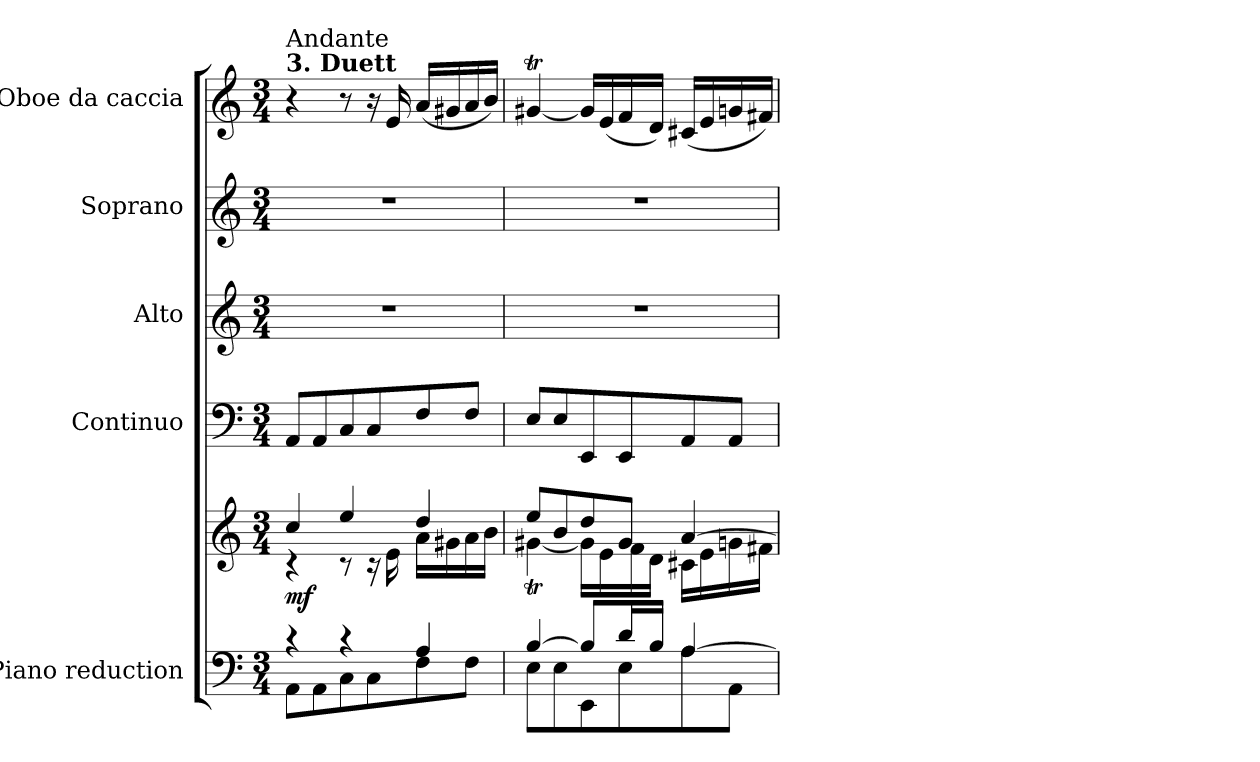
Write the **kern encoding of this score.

**kern	**kern	**dynam	**kern	**kern	**kern	**kern
*part5	*part5	*part5	*part4	*part3	*part2	*part1
*staff6	*staff5	*staff5/6	*staff4	*staff3	*staff2	*staff1
*I"Piano reduction	*	*	*I"Continuo	*I"Alto	*I"Soprano	*I"Oboe da caccia
*I'Pno	*	*	*	*	*	*I'Ob
*stria5	*stria5	*	*	*	*	*
*clefF4	*clefG2	*	*clefF4	*clefG2	*clefG2	*clefG2
*k[]	*k[]	*	*k[]	*k[]	*k[]	*k[]
*M3/4	*M3/4	*	*M3/4	*M3/4	*M3/4	*M3/4
=1	=1	=1	=1	=1	=1	=1
*^	*^	*	*	*	*	*
!	!	!	!	!	!	!	!	!LO:TX:a:B:t=3. Duett
!	!	!	!	!	!	!	!	!LO:TX:a:t=Andante
!	!	!	!	!LO:DY:b	!	!	!	!
4r	8AA\L	4cc/	4r	mf	8AA/L	2.r	2.r	4r
.	8AA\	.	.	.	8AA/	.	.	.
4r	8C\	4ee/	8r	.	8C/	.	.	8r
.	8C\	.	16r	.	8C/	.	.	16r
.	.	.	16e\	.	.	.	.	16e/
4A/	8F\	4dd/	16a\LL	.	8F/	.	.	(16a/LL
.	.	.	16g#X\	.	.	.	.	16g#X/
.	8F\J	.	16a\	.	8F/J	.	.	16a/
.	.	.	16b\JJ	.	.	.	.	16b/JJ)
=2	=2	=2	=2	=2	=2	=2	=2	=2
[4B/	8E\L	8ee/L	[4g#Xt\	.	8E/L	2.r	2.r	[4g#Xt/
.	8E\	8b/	.	.	8E/	.	.	.
8B/L]	8EE\	8dd/	16g#\LL]	.	8EE/	.	.	16g#/LL]
.	.	.	16e\	.	.	.	.	(16e/
16d/L	8E\	8g#/J	16f\	.	8EE/	.	.	16f/
16B/JJ	.	.	16d\JJ	.	.	.	.	16d/JJ)
[4A/	8A\	[4a/	16c#X\LL	.	8AA/	.	.	(16c#X/LL
.	.	.	16e\	.	.	.	.	16e/
.	8AA\J	.	16gn\	.	8AA/J	.	.	16gn/
.	.	.	16f#X\JJ	.	.	.	.	16f#X/JJ)
*v	*v	*	*	*	*	*	*	*
*	*v	*v	*	*	*	*	*
=	=	=	=	=	=	=
*-	*-	*-	*-	*-	*-	*-
